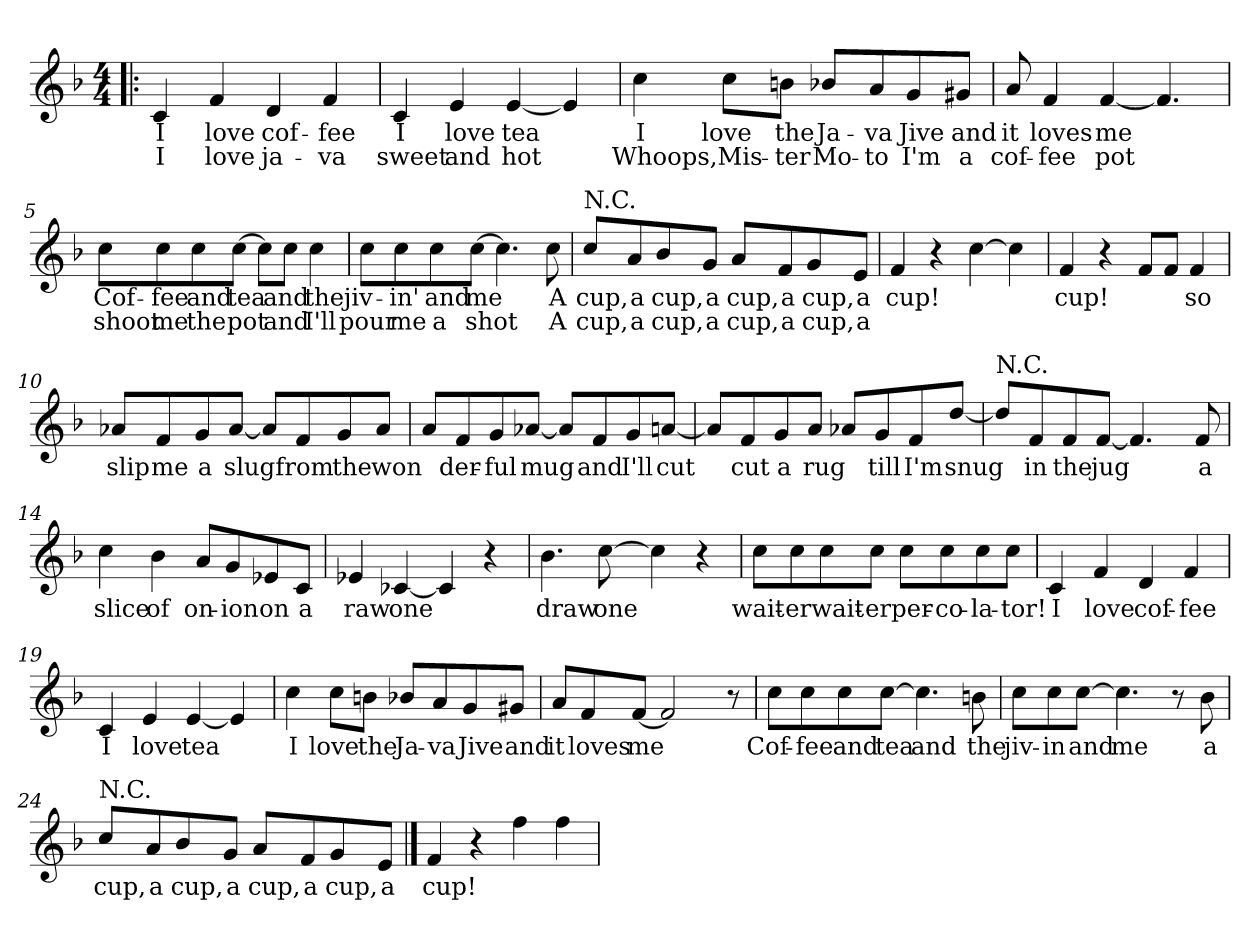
**kern	**text	**text
*part1	*part1	*part1
*staff1	*staff1	*staff1
*clefG2	*	*
*k[b-]	*	*
*F:	*	*
*M4/4	*	*
=1!|:	=1!|:	=1!|:
4c/	I	I
4f/	love	love
4d/	cof-	ja-
4f/	-fee	-va
=2	=2	=2
4c/	I	sweet
4e/	love	and
[4e/	tea	hot
4e/]	.	.
=3	=3	=3
4cc\	I	Whoops,
8cc\L	love	Mis-
8bn\J	the	-ter
8b-X/L	Ja-	Mo-
8a/	-va	to
8g/	Jive	I'm
8g#X/J	and	a
=4	=4	=4
8a/	it	cof-
4f/	loves	-fee
[4f/	me	pot
4.f/]	.	.
!!LO:LB:g=z
=5	=5	=5
8cc\L	Cof-	shoot
8cc\	-fee	me
8cc\	and	the
[8cc\J	tea	pot
8cc\L]	.	.
8cc\J	and	and
4cc\	the	I'll
=6	=6	=6
8cc\L	jiv-	pour
8cc\	-in'	me
8cc\	and	a
[8cc\J	me	shot
4.cc\]	.	.
8cc\	A	A
=7	=7	=7
!LO:TX:a:t=N.C.	!	!
8cc/L	cup,	cup,
8a/	a	a
8b-/	cup,	cup,
8g/J	a	a
8a/L	cup,	cup,
8f/	a	a
8g/	cup,	cup,
8e/J	a	a
=8	=8	=8
4f/	cup!	.
4r	.	.
[4cc\	.	.
4cc\]	.	.
!!LO:LB:g=z
=9	=9	=9
4f/	cup!	.
4r	.	.
8f/L	.	.
8f/J	.	.
4f/	so	.
=10	=10	=10
8a-X/L	slip	.
8f/	me	.
8g/	a	.
[8a-/J	slug	.
8a-/L]	.	.
8f/	from	.
8g/	the	.
8a-/J	-won	.
=11	=11	=11
8a/L	.	.
8f/	der-	.
8g/	-ful	.
[8a-X/J	mug	.
8a-/L]	.	.
8f/	and	.
8g/	I'll	.
[8an/J	cut	.
=12	=12	=12
8a/L]	.	.
8f/	cut	.
8g/	a	.
8a/J	rug	.
8a-X/L	.	.
8g/	till	.
8f/	I'm	.
[8dd/J	snug	.
!!LO:LB:g=z
=13	=13	=13
!LO:TX:a:t=N.C.	!	!
8dd/L]	.	.
8f/	in	.
8f/	the	.
[8f/J	jug	.
4.f/]	.	.
8f/	a	.
=14	=14	=14
4cc\	slice	.
4b-\	of	.
8a/L	on-	.
8g/	-ion	.
8e-X/	on	.
8c/J	a	.
=15	=15	=15
4e-X/	raw	.
[4c-X/	one	.
4c-/]	.	.
4r	.	.
=16	=16	=16
4.b-\	draw	.
[8cc\	one	.
4cc\]	.	.
4r	.	.
!!LO:LB:g=z
=17	=17	=17
8cc\L	wait-	.
8cc\	-er	.
8cc\	wait-	.
8cc\J	-er	.
8cc\L	per-	.
8cc\	-co-	.
8cc\	-la-	.
8cc\J	-tor!	.
=18	=18	=18
4c/	I	.
4f/	love	.
4d/	cof-	.
4f/	-fee	.
=19	=19	=19
4c/	I	.
4e/	love	.
[4e/	tea	.
4e/]	.	.
=20	=20	=20
4cc\	I	.
8cc\L	love	.
8bn\J	the	.
8b-X/L	Ja-	.
8a/	-va	.
8g/	Jive	.
8g#X/J	and	.
!!LO:LB:g=z
=21	=21	=21
8a/L	it	.
8f/	loves	.
[8f/J	me	.
2f/]	.	.
8r	.	.
=22	=22	=22
8cc\L	Cof-	.
8cc\	-fee	.
8cc\	and	.
[8cc\J	tea	.
4.cc\]	and	.
8bn\	the	.
=23	=23	=23
8cc\L	jiv-	.
8cc\	-in	.
[8cc\J	and	.
4.cc\]	me	.
8r	.	.
8b-\	a	.
=24	=24	=24
!LO:TX:a:t=N.C.	!	!
8cc/L	cup,	.
8a/	a	.
8b-/	cup,	.
8g/J	a	.
8a/L	cup,	.
8f/	a	.
8g/	cup,	.
8e/J	a	.
==25	==25	==25
4f/	cup!	.
4r	.	.
4ff\	.	.
4ff\	.	.
=	=	=
*-	*-	*-
